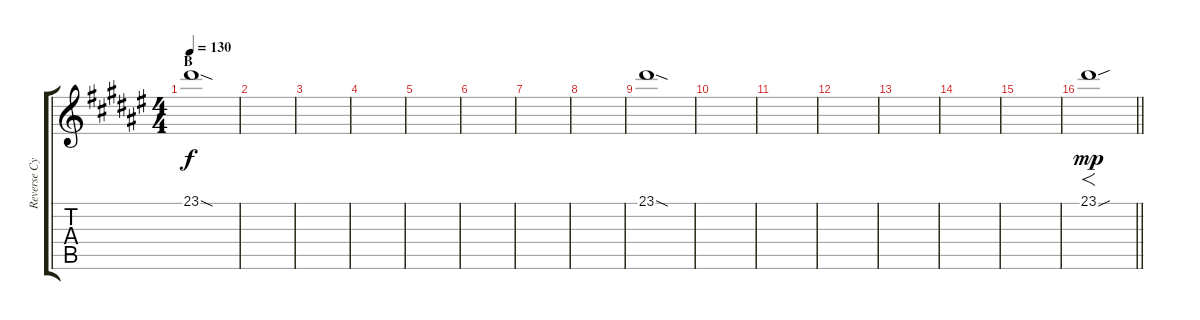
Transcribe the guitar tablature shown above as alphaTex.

\track ("Reverse Cymbal/Effects" "Reverse Cy") {instrument reversecymbal}
\staff {score tabs}
\tuning (E4 B3 G3 D3 A2 E2) {hide}
\ts (4 4)
\section ("" "B")
\tempo 130
\clef g2
\ks d#minor
23.1{sod}.1{dy f volume 10 instrument telephonering} |
|
|
|
|
|
|
|
23.1{sod}.1{volume 10 instrument telephonering} |
|
|
|
|
|
|
\barLineRight lightlight
23.1{sou}.1{f dy mp volume 13}
